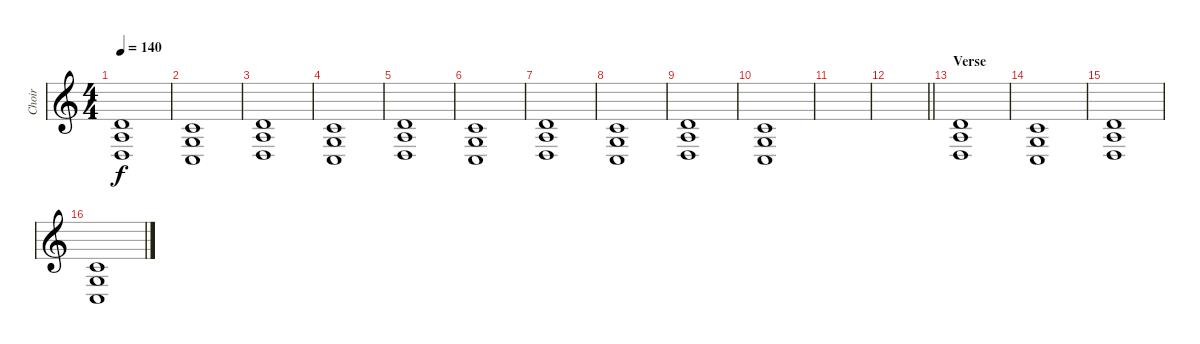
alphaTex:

\track ("Choir" "Choir") {instrument choiraahs}
\staff {score}
\tuning (E4 B3 G3 D3 A2 D2) {hide}
\ts (4 4)
\tempo 140
\clef g2
\ks c
(3.2 2.3 0.4).1{dy f} |
(1.2 0.3 3.5).1 |
(3.2 2.3 0.4).1 |
(1.2 0.3 3.5).1 |
(3.2 2.3 0.4).1 |
(1.2 0.3 3.5).1 |
(3.2 2.3 0.4).1 |
(1.2 0.3 3.5).1 |
(3.2 2.3 0.4).1 |
(1.2 0.3 3.5).1 |
|
\barLineRight lightlight
|
\section ("" "Verse")
(3.2 2.3 0.4).1 |
(1.2 0.3 3.5).1 |
(3.2 2.3 0.4).1 |
(1.2 0.3 3.5).1
